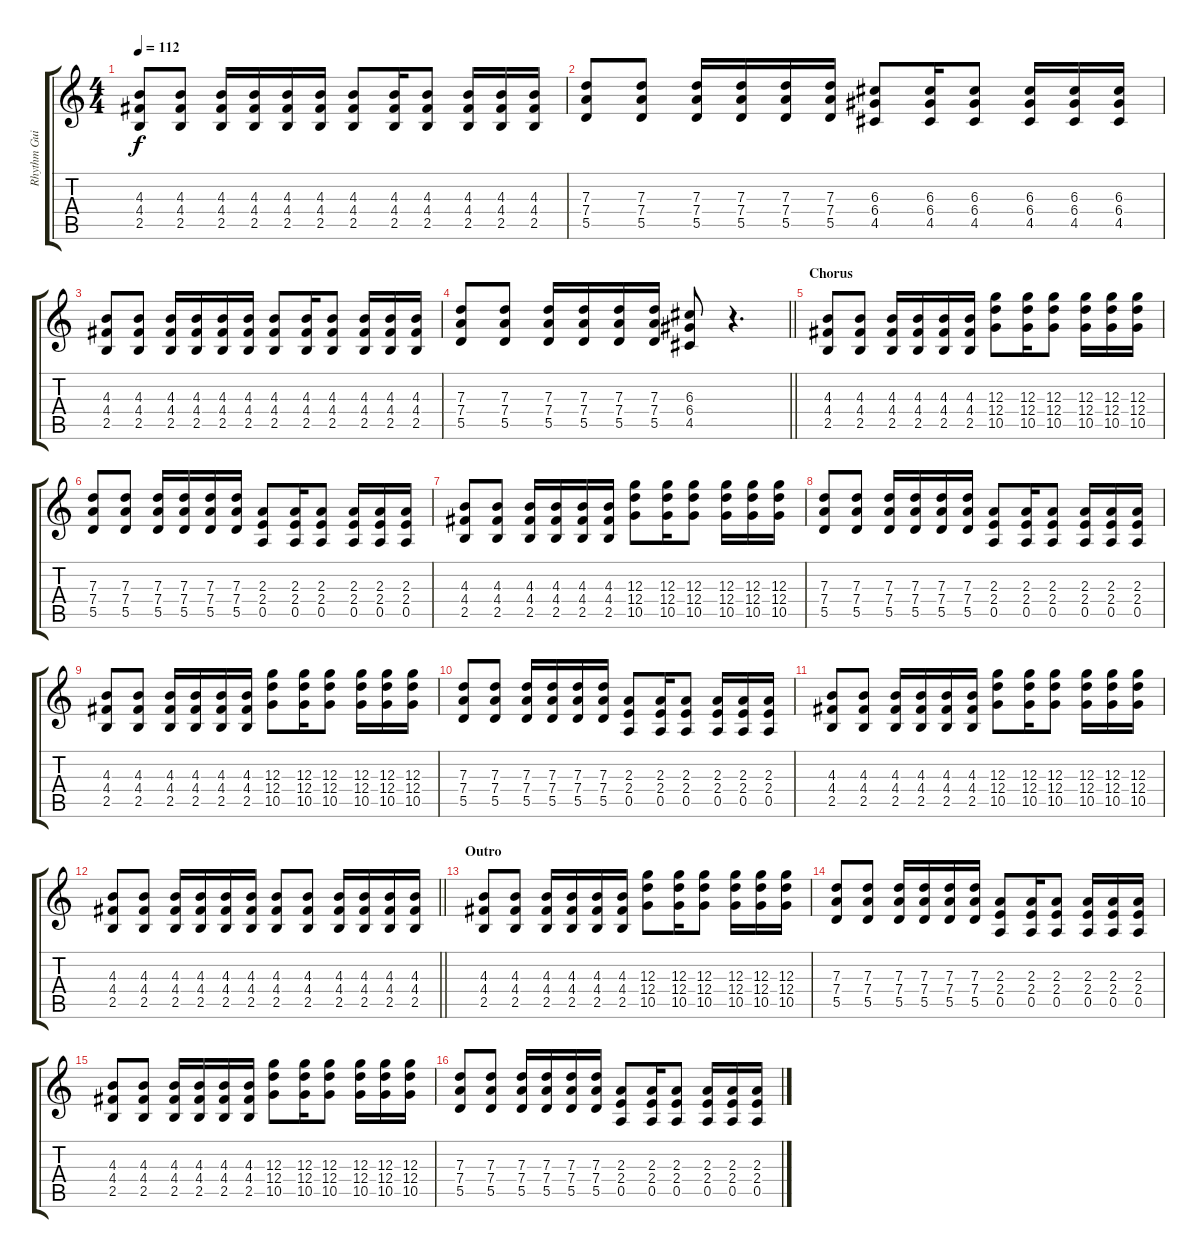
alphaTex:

\track ("Rhythm Guitar" "Rhythm Gui") {instrument overdrivenguitar}
\staff {score tabs}
\tuning (E4 B3 G3 D3 A2 E2) {hide}
\ts (4 4)
\tempo 112
\clef g2
\ks c
(4.3 4.4 2.5).8{dy f} (4.3 4.4 2.5).8 (4.3 4.4 2.5).16 (4.3 4.4 2.5).16 (4.3 4.4 2.5).16 (4.3 4.4 2.5).16 (4.3 4.4 2.5).8 (4.3 4.4 2.5).16 (4.3 4.4 2.5).8 (4.3 4.4 2.5).16 (4.3 4.4 2.5).16 (4.3 4.4 2.5).16 |
(7.3 7.4 5.5).8 (7.3 7.4 5.5).8 (7.3 7.4 5.5).16 (7.3 7.4 5.5).16 (7.3 7.4 5.5).16 (7.3 7.4 5.5).16 (6.3 6.4 4.5).8 (6.3 6.4 4.5).16 (6.3 6.4 4.5).8 (6.3 6.4 4.5).16 (6.3 6.4 4.5).16 (6.3 6.4 4.5).16 |
(4.3 4.4 2.5).8 (4.3 4.4 2.5).8 (4.3 4.4 2.5).16 (4.3 4.4 2.5).16 (4.3 4.4 2.5).16 (4.3 4.4 2.5).16 (4.3 4.4 2.5).8 (4.3 4.4 2.5).16 (4.3 4.4 2.5).8 (4.3 4.4 2.5).16 (4.3 4.4 2.5).16 (4.3 4.4 2.5).16 |
\barLineRight lightlight
(7.3 7.4 5.5).8 (7.3 7.4 5.5).8 (7.3 7.4 5.5).16 (7.3 7.4 5.5).16 (7.3 7.4 5.5).16 (7.3 7.4 5.5).16 (6.3 6.4 4.5).8 r.4{d} |
\section ("" "Chorus")
(4.3 4.4 2.5).8 (4.3 4.4 2.5).8 (4.3 4.4 2.5).16 (4.3 4.4 2.5).16 (4.3 4.4 2.5).16 (4.3 4.4 2.5).16 (12.3 12.4 10.5).8 (12.3 12.4 10.5).16 (12.3 12.4 10.5).8 (12.3 12.4 10.5).16 (12.3 12.4 10.5).16 (12.3 12.4 10.5).16 |
(7.3 7.4 5.5).8 (7.3 7.4 5.5).8 (7.3 7.4 5.5).16 (7.3 7.4 5.5).16 (7.3 7.4 5.5).16 (7.3 7.4 5.5).16 (2.3 2.4 0.5).8 (2.3 2.4 0.5).16 (2.3 2.4 0.5).8 (2.3 2.4 0.5).16 (2.3 2.4 0.5).16 (2.3 2.4 0.5).16 |
(4.3 4.4 2.5).8 (4.3 4.4 2.5).8 (4.3 4.4 2.5).16 (4.3 4.4 2.5).16 (4.3 4.4 2.5).16 (4.3 4.4 2.5).16 (12.3 12.4 10.5).8 (12.3 12.4 10.5).16 (12.3 12.4 10.5).8 (12.3 12.4 10.5).16 (12.3 12.4 10.5).16 (12.3 12.4 10.5).16 |
(7.3 7.4 5.5).8 (7.3 7.4 5.5).8 (7.3 7.4 5.5).16 (7.3 7.4 5.5).16 (7.3 7.4 5.5).16 (7.3 7.4 5.5).16 (2.3 2.4 0.5).8 (2.3 2.4 0.5).16 (2.3 2.4 0.5).8 (2.3 2.4 0.5).16 (2.3 2.4 0.5).16 (2.3 2.4 0.5).16 |
(4.3 4.4 2.5).8 (4.3 4.4 2.5).8 (4.3 4.4 2.5).16 (4.3 4.4 2.5).16 (4.3 4.4 2.5).16 (4.3 4.4 2.5).16 (12.3 12.4 10.5).8 (12.3 12.4 10.5).16 (12.3 12.4 10.5).8 (12.3 12.4 10.5).16 (12.3 12.4 10.5).16 (12.3 12.4 10.5).16 |
(7.3 7.4 5.5).8 (7.3 7.4 5.5).8 (7.3 7.4 5.5).16 (7.3 7.4 5.5).16 (7.3 7.4 5.5).16 (7.3 7.4 5.5).16 (2.3 2.4 0.5).8 (2.3 2.4 0.5).16 (2.3 2.4 0.5).8 (2.3 2.4 0.5).16 (2.3 2.4 0.5).16 (2.3 2.4 0.5).16 |
(4.3 4.4 2.5).8 (4.3 4.4 2.5).8 (4.3 4.4 2.5).16 (4.3 4.4 2.5).16 (4.3 4.4 2.5).16 (4.3 4.4 2.5).16 (12.3 12.4 10.5).8 (12.3 12.4 10.5).16 (12.3 12.4 10.5).8 (12.3 12.4 10.5).16 (12.3 12.4 10.5).16 (12.3 12.4 10.5).16 |
\barLineRight lightlight
(4.3 4.4 2.5).8 (4.3 4.4 2.5).8 (4.3 4.4 2.5).16 (4.3 4.4 2.5).16 (4.3 4.4 2.5).16 (4.3 4.4 2.5).16 (4.3 4.4 2.5).8 (4.3 4.4 2.5).8 (4.3 4.4 2.5).16 (4.3 4.4 2.5).16 (4.3 4.4 2.5).16 (4.3 4.4 2.5).16 |
\section ("" "Outro")
(4.3 4.4 2.5).8 (4.3 4.4 2.5).8 (4.3 4.4 2.5).16 (4.3 4.4 2.5).16 (4.3 4.4 2.5).16 (4.3 4.4 2.5).16 (12.3 12.4 10.5).8 (12.3 12.4 10.5).16 (12.3 12.4 10.5).8 (12.3 12.4 10.5).16 (12.3 12.4 10.5).16 (12.3 12.4 10.5).16 |
(7.3 7.4 5.5).8 (7.3 7.4 5.5).8 (7.3 7.4 5.5).16 (7.3 7.4 5.5).16 (7.3 7.4 5.5).16 (7.3 7.4 5.5).16 (2.3 2.4 0.5).8 (2.3 2.4 0.5).16 (2.3 2.4 0.5).8 (2.3 2.4 0.5).16 (2.3 2.4 0.5).16 (2.3 2.4 0.5).16 |
(4.3 4.4 2.5).8 (4.3 4.4 2.5).8 (4.3 4.4 2.5).16 (4.3 4.4 2.5).16 (4.3 4.4 2.5).16 (4.3 4.4 2.5).16 (12.3 12.4 10.5).8 (12.3 12.4 10.5).16 (12.3 12.4 10.5).8 (12.3 12.4 10.5).16 (12.3 12.4 10.5).16 (12.3 12.4 10.5).16 |
(7.3 7.4 5.5).8 (7.3 7.4 5.5).8 (7.3 7.4 5.5).16 (7.3 7.4 5.5).16 (7.3 7.4 5.5).16 (7.3 7.4 5.5).16 (2.3 2.4 0.5).8 (2.3 2.4 0.5).16 (2.3 2.4 0.5).8 (2.3 2.4 0.5).16 (2.3 2.4 0.5).16 (2.3 2.4 0.5).16
